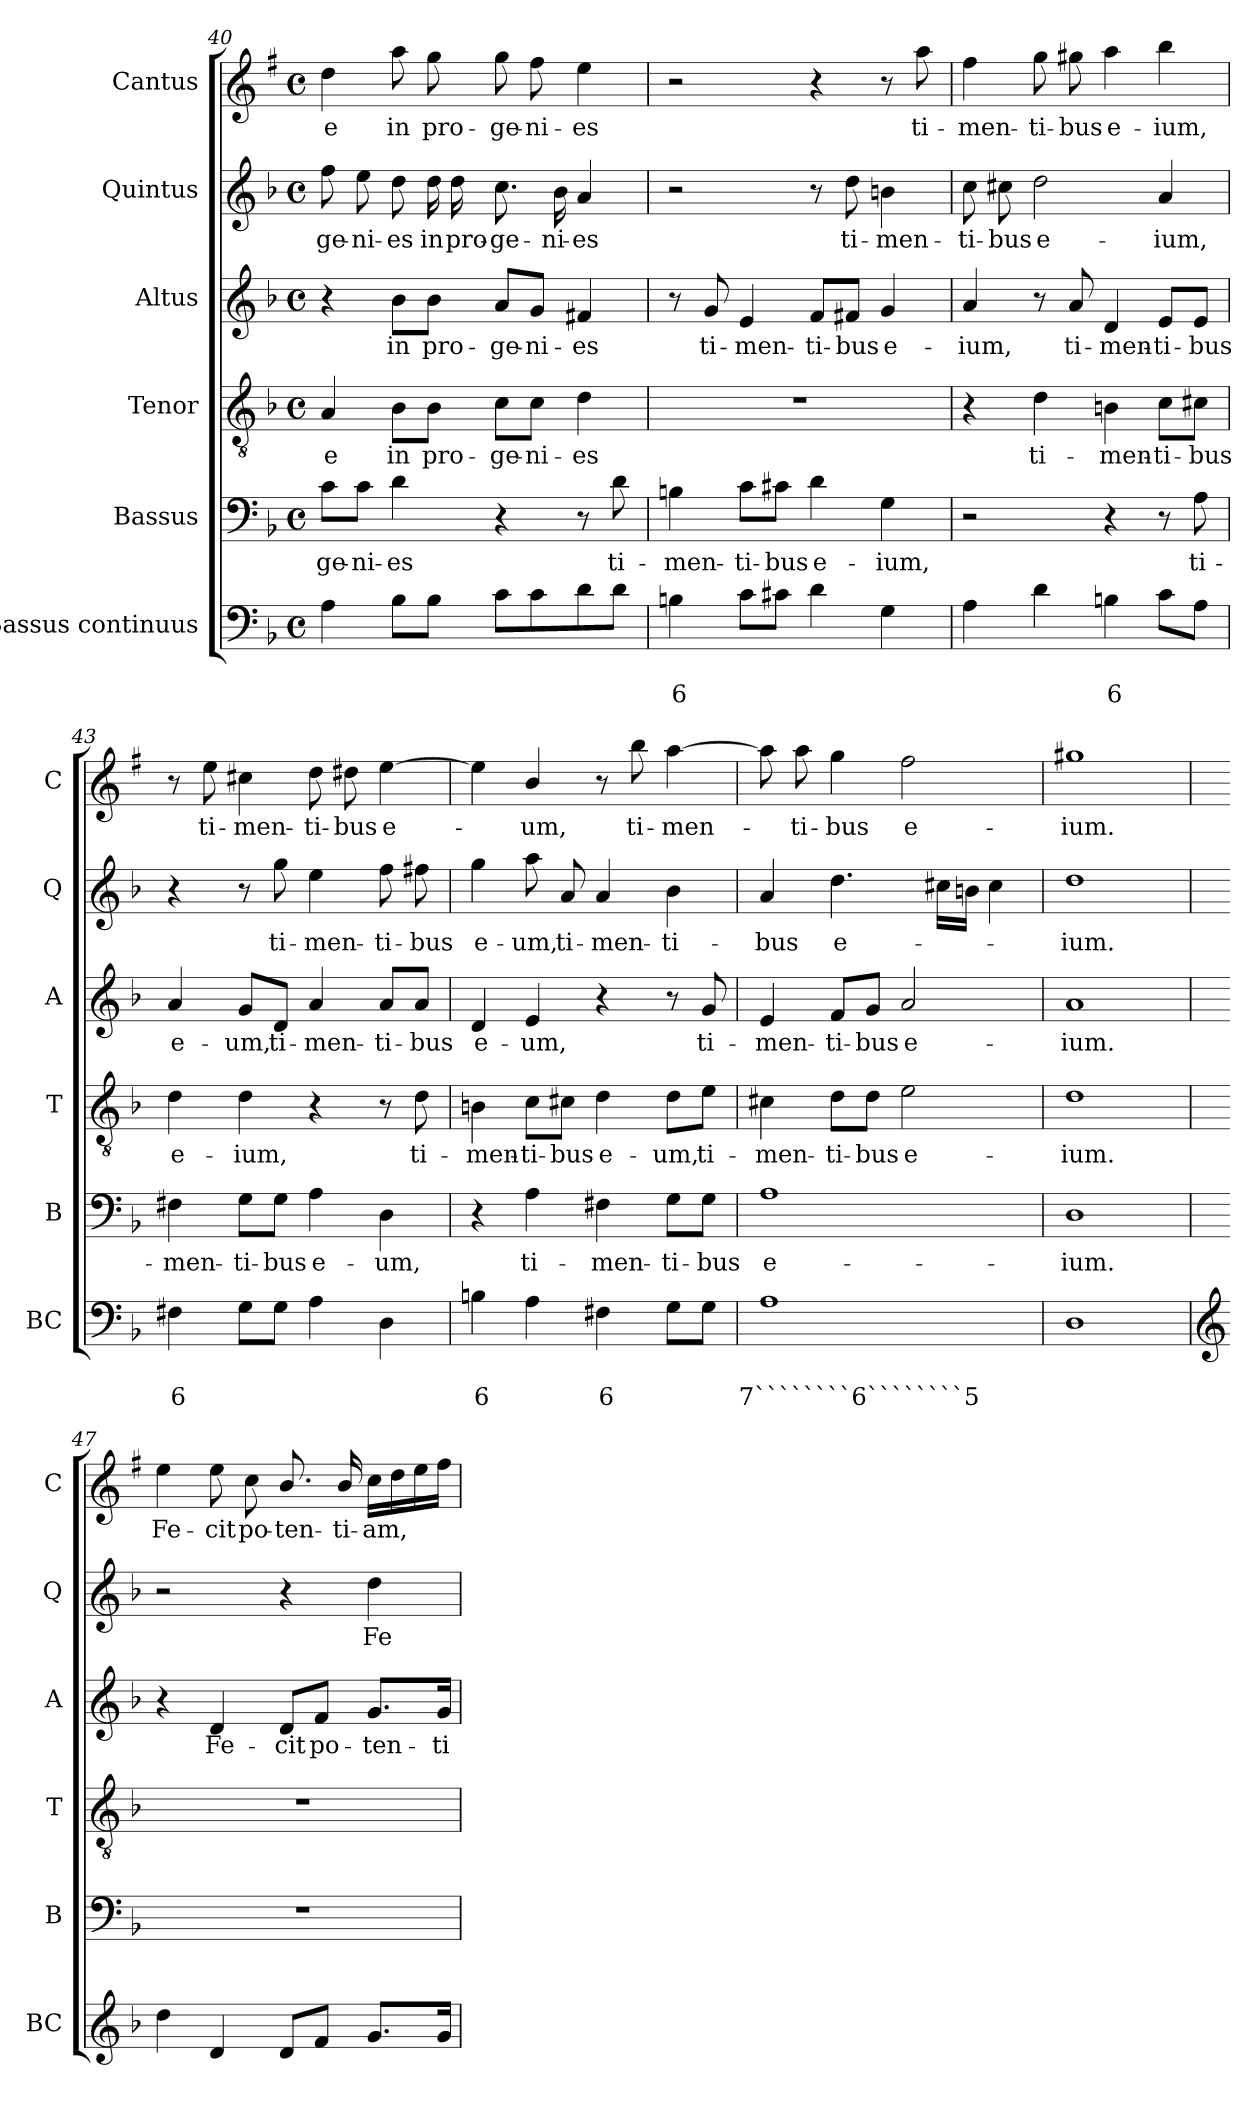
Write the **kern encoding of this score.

**kern	**text	**text	**kern	**text	**kern	**text	**kern	**text	**kern	**text	**kern	**text
*part6	*part6	*part6	*part5	*part5	*part4	*part4	*part3	*part3	*part2	*part2	*part1	*part1
*staff6	*staff6	*staff6	*staff5	*staff5	*staff4	*staff4	*staff3	*staff3	*staff2	*staff2	*staff1	*staff1
*I"Bassus continuus	*	*	*I"Bassus	*	*I"Tenor	*	*I"Altus	*	*I"Quintus	*	*I"Cantus	*
*I'BC	*	*	*I'B	*	*I'T	*	*I'A	*	*I'Q	*	*I'C	*
*clefF4	*	*	*clefF4	*	*clefGv2	*	*clefG2	*	*clefG2	*	*clefG2	*
*	*	*	*	*	*	*	*	*	*	*	*ITrd1c2	*
*k[b-]	*	*	*k[b-]	*	*k[b-]	*	*k[b-]	*	*k[b-]	*	*k[b-]	*
*F:	*	*	*F:	*	*F:	*	*F:	*	*F:	*	*F:	*
*M4/4	*	*	*M4/4	*	*M4/4	*	*M4/4	*	*M4/4	*	*M4/4	*
*met(c)	*	*	*met(c)	*	*met(c)	*	*met(c)	*	*met(c)	*	*met(c)	*
=40	=40	=40	=40	=40	=40	=40	=40	=40	=40	=40	=40	=40
!	!	!	!	!LO:LY:b	!	!LO:LY:b	!	!	!	!LO:LY:b	!	!LO:LY:b
4A\	.	.	8c\L	-ge-	4A/	-e	4r	.	8ff\	-ge-	4cc\	-e
!	!	!	!	!LO:LY:b	!	!	!	!	!	!LO:LY:b	!	!
.	.	.	8c\J	-ni-	.	.	.	.	8ee\	-ni-	.	.
!	!	!	!	!LO:LY:b	!	!LO:LY:b	!	!LO:LY:b	!	!LO:LY:b	!	!LO:LY:b
8B-\L	.	.	4d\	-es	8B-\L	in	8b-\L	in	8dd\	-es	8gg\	in
!	!	!	!	!	!	!LO:LY:b	!	!LO:LY:b	!	!LO:LY:b	!	!LO:LY:b
8B-\J	.	.	.	.	8B-\J	pro-	8b-\J	pro-	16dd\	in	8ff\	pro-
!	!	!	!	!	!	!	!	!	!	!LO:LY:b	!	!
.	.	.	.	.	.	.	.	.	16dd\	pro-	.	.
!	!	!	!	!	!	!LO:LY:b	!	!LO:LY:b	!	!LO:LY:b	!	!LO:LY:b
8c\L	.	.	4r	.	8c\L	-ge-	8a/L	-ge-	8.cc\	-ge-	8ff\	-ge-
!	!	!	!	!	!	!LO:LY:b	!	!LO:LY:b	!	!	!	!LO:LY:b
8c\	.	.	.	.	8c\J	-ni-	8g/J	-ni-	.	.	8ee\	-ni-
!	!	!	!	!	!	!	!	!	!	!LO:LY:b	!	!
.	.	.	.	.	.	.	.	.	16b-\	-ni-	.	.
!	!	!	!	!	!	!LO:LY:b	!	!LO:LY:b	!	!LO:LY:b	!	!LO:LY:b
8d\	.	.	8r	.	4d\	-es	4f#X/	-es	4a/	-es	4dd\	-es
!	!	!	!	!LO:LY:b	!	!	!	!	!	!	!	!
8d\J	.	.	8d\	ti-	.	.	.	.	.	.	.	.
=41	=41	=41	=41	=41	=41	=41	=41	=41	=41	=41	=41	=41
!	!	!LO:LY:b	!	!LO:LY:b	!	!	!	!	!	!	!	!
4Bn\	.	6	4Bn\	-men-	1r	.	8r	.	2r	.	2r	.
!	!	!	!	!	!	!	!	!LO:LY:b	!	!	!	!
.	.	.	.	.	.	.	8g/	ti-	.	.	.	.
!	!	!	!	!LO:LY:b	!	!	!	!LO:LY:b	!	!	!	!
8c\L	.	.	8c\L	-ti-	.	.	4e/	-men-	.	.	.	.
!	!	!	!	!LO:LY:b	!	!	!	!	!	!	!	!
8c#X\J	.	.	8c#X\J	-bus	.	.	.	.	.	.	.	.
!	!	!	!	!LO:LY:b	!	!	!	!LO:LY:b	!	!	!	!
4d\	.	.	4d\	e-	.	.	8f/L	-ti-	8r	.	4r	.
!	!	!	!	!	!	!	!	!LO:LY:b	!	!LO:LY:b	!	!
.	.	.	.	.	.	.	8f#X/J	-bus	8dd\	ti-	.	.
!	!	!	!	!LO:LY:b	!	!	!	!LO:LY:b	!	!LO:LY:b	!	!
4G\	.	.	4G\	-ium,	.	.	4g/	e-	4bn\	-men-	8r	.
!	!	!	!	!	!	!	!	!	!	!	!	!LO:LY:b
.	.	.	.	.	.	.	.	.	.	.	8gg\	ti-
=42	=42	=42	=42	=42	=42	=42	=42	=42	=42	=42	=42	=42
!	!	!	!	!	!	!	!	!LO:LY:b	!	!LO:LY:b	!	!LO:LY:b
4A\	.	.	2r	.	4r	.	4a/	-ium,	8cc\	-ti-	4ee\	-men-
!	!	!	!	!	!	!	!	!	!	!LO:LY:b	!	!
.	.	.	.	.	.	.	.	.	8cc#X\	-bus	.	.
!	!	!	!	!	!	!LO:LY:b	!	!	!	!LO:LY:b	!	!LO:LY:b
4d\	.	.	.	.	4d\	ti-	8r	.	2dd\	e-	8ff\	-ti-
!	!	!	!	!	!	!	!	!LO:LY:b	!	!	!	!LO:LY:b
.	.	.	.	.	.	.	8a/	ti-	.	.	8ff#X\	-bus
!	!	!LO:LY:b	!	!	!	!LO:LY:b	!	!LO:LY:b	!	!	!	!LO:LY:b
4Bn\	.	6	4r	.	4Bn\	-men-	4d/	-men-	.	.	4gg\	e-
!	!	!	!	!	!	!LO:LY:b	!	!LO:LY:b	!	!LO:LY:b	!	!LO:LY:b
8c\L	.	.	8r	.	8c\L	-ti-	8e/L	-ti-	4a/	-ium,	4aa\	-ium,
!	!	!	!	!LO:LY:b	!	!LO:LY:b	!	!LO:LY:b	!	!	!	!
8A\J	.	.	8A\	ti-	8c#X\J	-bus	8e/J	-bus	.	.	.	.
!!LO:LB:g=z
=43	=43	=43	=43	=43	=43	=43	=43	=43	=43	=43	=43	=43
!	!	!LO:LY:b	!	!LO:LY:b	!	!LO:LY:b	!	!LO:LY:b	!	!	!	!
4F#X\	.	6	4F#X\	-men-	4d\	e-	4a/	e-	4r	.	8r	.
!	!	!	!	!	!	!	!	!	!	!	!	!LO:LY:b
.	.	.	.	.	.	.	.	.	.	.	8dd\	ti-
!	!	!	!	!LO:LY:b	!	!LO:LY:b	!	!LO:LY:b	!	!	!	!LO:LY:b
8G\L	.	.	8G\L	-ti-	4d\	-ium,	8g/L	-um,	8r	.	4bn\	-men-
!	!	!	!	!LO:LY:b	!	!	!	!LO:LY:b	!	!LO:LY:b	!	!
8G\J	.	.	8G\J	-bus	.	.	8d/J	ti-	8gg\	ti-	.	.
!	!	!	!	!LO:LY:b	!	!	!	!LO:LY:b	!	!LO:LY:b	!	!LO:LY:b
4A\	.	.	4A\	e-	4r	.	4a/	-men-	4ee\	-men-	8cc\	-ti-
!	!	!	!	!	!	!	!	!	!	!	!	!LO:LY:b
.	.	.	.	.	.	.	.	.	.	.	8cc#X\	-bus
!	!	!	!	!LO:LY:b	!	!	!	!LO:LY:b	!	!LO:LY:b	!	!LO:LY:b
4D\	.	.	4D\	-um,	8r	.	8a/L	-ti-	8ff\	-ti-	[4dd\	e-
!	!	!	!	!	!	!LO:LY:b	!	!LO:LY:b	!	!LO:LY:b	!	!
.	.	.	.	.	8d\	ti-	8a/J	-bus	8ff#X\	-bus	.	.
=44	=44	=44	=44	=44	=44	=44	=44	=44	=44	=44	=44	=44
!	!	!LO:LY:b	!	!	!	!LO:LY:b	!	!LO:LY:b	!	!LO:LY:b	!	!
4Bn\	.	6	4r	.	4Bn\	-men-	4d/	e-	4gg\	e-	4dd\]	.
!	!	!	!	!LO:LY:b	!	!LO:LY:b	!	!LO:LY:b	!	!LO:LY:b	!	!LO:LY:b
4A\	.	.	4A\	ti-	8c\L	-ti-	4e/	-um,	8aa\	-um,	4a/	-um,
!	!	!	!	!	!	!LO:LY:b	!	!	!	!LO:LY:b	!	!
.	.	.	.	.	8c#X\J	-bus	.	.	8a/	ti-	.	.
!	!	!LO:LY:b	!	!LO:LY:b	!	!LO:LY:b	!	!	!	!LO:LY:b	!	!
4F#X\	.	6	4F#X\	-men-	4d\	e-	4r	.	4a/	-men-	8r	.
!	!	!	!	!	!	!	!	!	!	!	!	!LO:LY:b
.	.	.	.	.	.	.	.	.	.	.	8aa\	ti-
!	!	!	!	!LO:LY:b	!	!LO:LY:b	!	!	!	!LO:LY:b	!	!LO:LY:b
8G\L	.	.	8G\L	-ti-	8d\L	-um,	8r	.	4b-\	-ti-	[4gg\	-men-
!	!	!	!	!LO:LY:b	!	!LO:LY:b	!	!LO:LY:b	!	!	!	!
8G\J	.	.	8G\J	-bus	8e\J	ti-	8g/	ti-	.	.	.	.
=45	=45	=45	=45	=45	=45	=45	=45	=45	=45	=45	=45	=45
!	!	!LO:LY:b	!	!LO:LY:b	!	!LO:LY:b	!	!LO:LY:b	!	!LO:LY:b	!	!
1A	.	7````````6````````5	1A	e-	4c#X\	-men-	4e/	-men-	4a/	-bus	8gg\]	.
!	!	!	!	!	!	!	!	!	!	!	!	!LO:LY:b
.	.	.	.	.	.	.	.	.	.	.	8gg\	-ti-
!	!	!	!	!	!	!LO:LY:b	!	!LO:LY:b	!	!LO:LY:b	!	!LO:LY:b
.	.	.	.	.	8d\L	-ti-	8f/L	-ti-	4.dd\	e-	4ff\	-bus
!	!	!	!	!	!	!LO:LY:b	!	!LO:LY:b	!	!	!	!
.	.	.	.	.	8d\J	-bus	8g/J	-bus	.	.	.	.
!	!	!	!	!	!	!LO:LY:b	!	!LO:LY:b	!	!	!	!LO:LY:b
.	.	.	.	.	2e\	e-	2a/	e-	.	.	2ee\	e-
.	.	.	.	.	.	.	.	.	16cc#X\LL	.	.	.
.	.	.	.	.	.	.	.	.	16bn\JJ	.	.	.
.	.	.	.	.	.	.	.	.	4cc#\	.	.	.
=46	=46	=46	=46	=46	=46	=46	=46	=46	=46	=46	=46	=46
!	!	!	!	!LO:LY:b	!	!LO:LY:b	!	!LO:LY:b	!	!LO:LY:b	!	!LO:LY:b
1D	.	.	1D	-ium.	1d	-ium.	1a	-ium.	1dd	-ium.	1ff#X	-ium.
!!LO:PB:g=z
=47!	=47!	=47!	=47!	=47!	=47!	=47!	=47!	=47!	=47!	=47!	=47!	=47!
*clefG2	*	*	*	*	*	*	*	*	*	*	*	*
!	!	!	!	!	!	!	!	!	!	!	!	!LO:LY:b
4dd\	.	.	1r	.	1r	.	4r	.	2r	.	4dd\	Fe-
!	!	!	!	!	!	!	!	!LO:LY:b	!	!	!	!LO:LY:b
4d/	.	.	.	.	.	.	4d/	Fe-	.	.	8dd\	-cit
!	!	!	!	!	!	!	!	!	!	!	!	!LO:LY:b
.	.	.	.	.	.	.	.	.	.	.	8b-\	po-
!	!	!	!	!	!	!	!	!LO:LY:b	!	!	!	!LO:LY:b
8d/L	.	.	.	.	.	.	8d/L	-cit	4r	.	8.a/	-ten-
!	!	!	!	!	!	!	!	!LO:LY:b	!	!	!	!
8f/J	.	.	.	.	.	.	8f/J	po-	.	.	.	.
!	!	!	!	!	!	!	!	!	!	!	!	!LO:LY:b
.	.	.	.	.	.	.	.	.	.	.	16a/	-ti-
!	!	!	!	!	!	!	!	!LO:LY:b	!	!LO:LY:b	!	!LO:LY:b
8.g/L	.	.	.	.	.	.	8.g/L	-ten-	4dd\	Fe-	16b-\LL	-am,
.	.	.	.	.	.	.	.	.	.	.	16cc\	.
.	.	.	.	.	.	.	.	.	.	.	16dd\	.
!	!	!	!	!	!	!	!	!LO:LY:b	!	!	!	!
16g/Jk	.	.	.	.	.	.	16g/Jk	-ti-	.	.	16ee\JJ	.
=	=	=	=	=	=	=	=	=	=	=	=	=
*-	*-	*-	*-	*-	*-	*-	*-	*-	*-	*-	*-	*-
